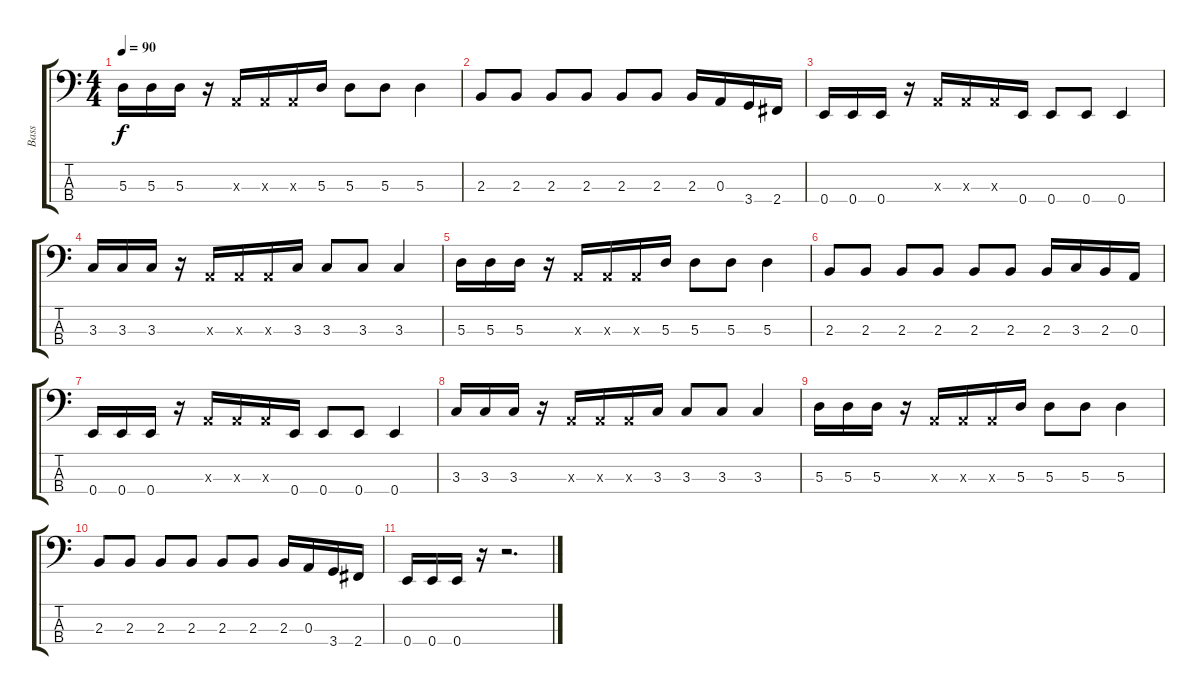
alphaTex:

\track ("Bass" "Bass") {instrument electricbassfinger}
\staff {score tabs}
\tuning (G2 D2 A1 E1) {hide}
\ts (4 4)
\tempo 90
\clef f4
\ks c
5.3.16{dy f} 5.3.16 5.3.16 r.16 0.3{x}.16 0.3{x}.16 0.3{x}.16 5.3.16 5.3.8 5.3.8 5.3.4 |
2.3.8 2.3.8 2.3.8 2.3.8 2.3.8 2.3.8 2.3.16 0.3.16 3.4.16 2.4.16 |
0.4.16 0.4.16 0.4.16 r.16 0.3{x}.16 0.3{x}.16 0.3{x}.16 0.4.16 0.4.8 0.4.8 0.4.4 |
3.3.16 3.3.16 3.3.16 r.16 0.3{x}.16 0.3{x}.16 0.3{x}.16 3.3.16 3.3.8 3.3.8 3.3.4 |
5.3.16 5.3.16 5.3.16 r.16 0.3{x}.16 0.3{x}.16 0.3{x}.16 5.3.16 5.3.8 5.3.8 5.3.4 |
2.3.8 2.3.8 2.3.8 2.3.8 2.3.8 2.3.8 2.3.16 3.3.16 2.3.16 0.3.16 |
0.4.16 0.4.16 0.4.16 r.16 0.3{x}.16 0.3{x}.16 0.3{x}.16 0.4.16 0.4.8 0.4.8 0.4.4 |
3.3.16 3.3.16 3.3.16 r.16 0.3{x}.16 0.3{x}.16 0.3{x}.16 3.3.16 3.3.8 3.3.8 3.3.4 |
5.3.16 5.3.16 5.3.16 r.16 0.3{x}.16 0.3{x}.16 0.3{x}.16 5.3.16 5.3.8 5.3.8 5.3.4 |
2.3.8 2.3.8 2.3.8 2.3.8 2.3.8 2.3.8 2.3.16 0.3.16 3.4.16 2.4.16 |
0.4.16 0.4.16 0.4.16 r.16 r.2{d}
